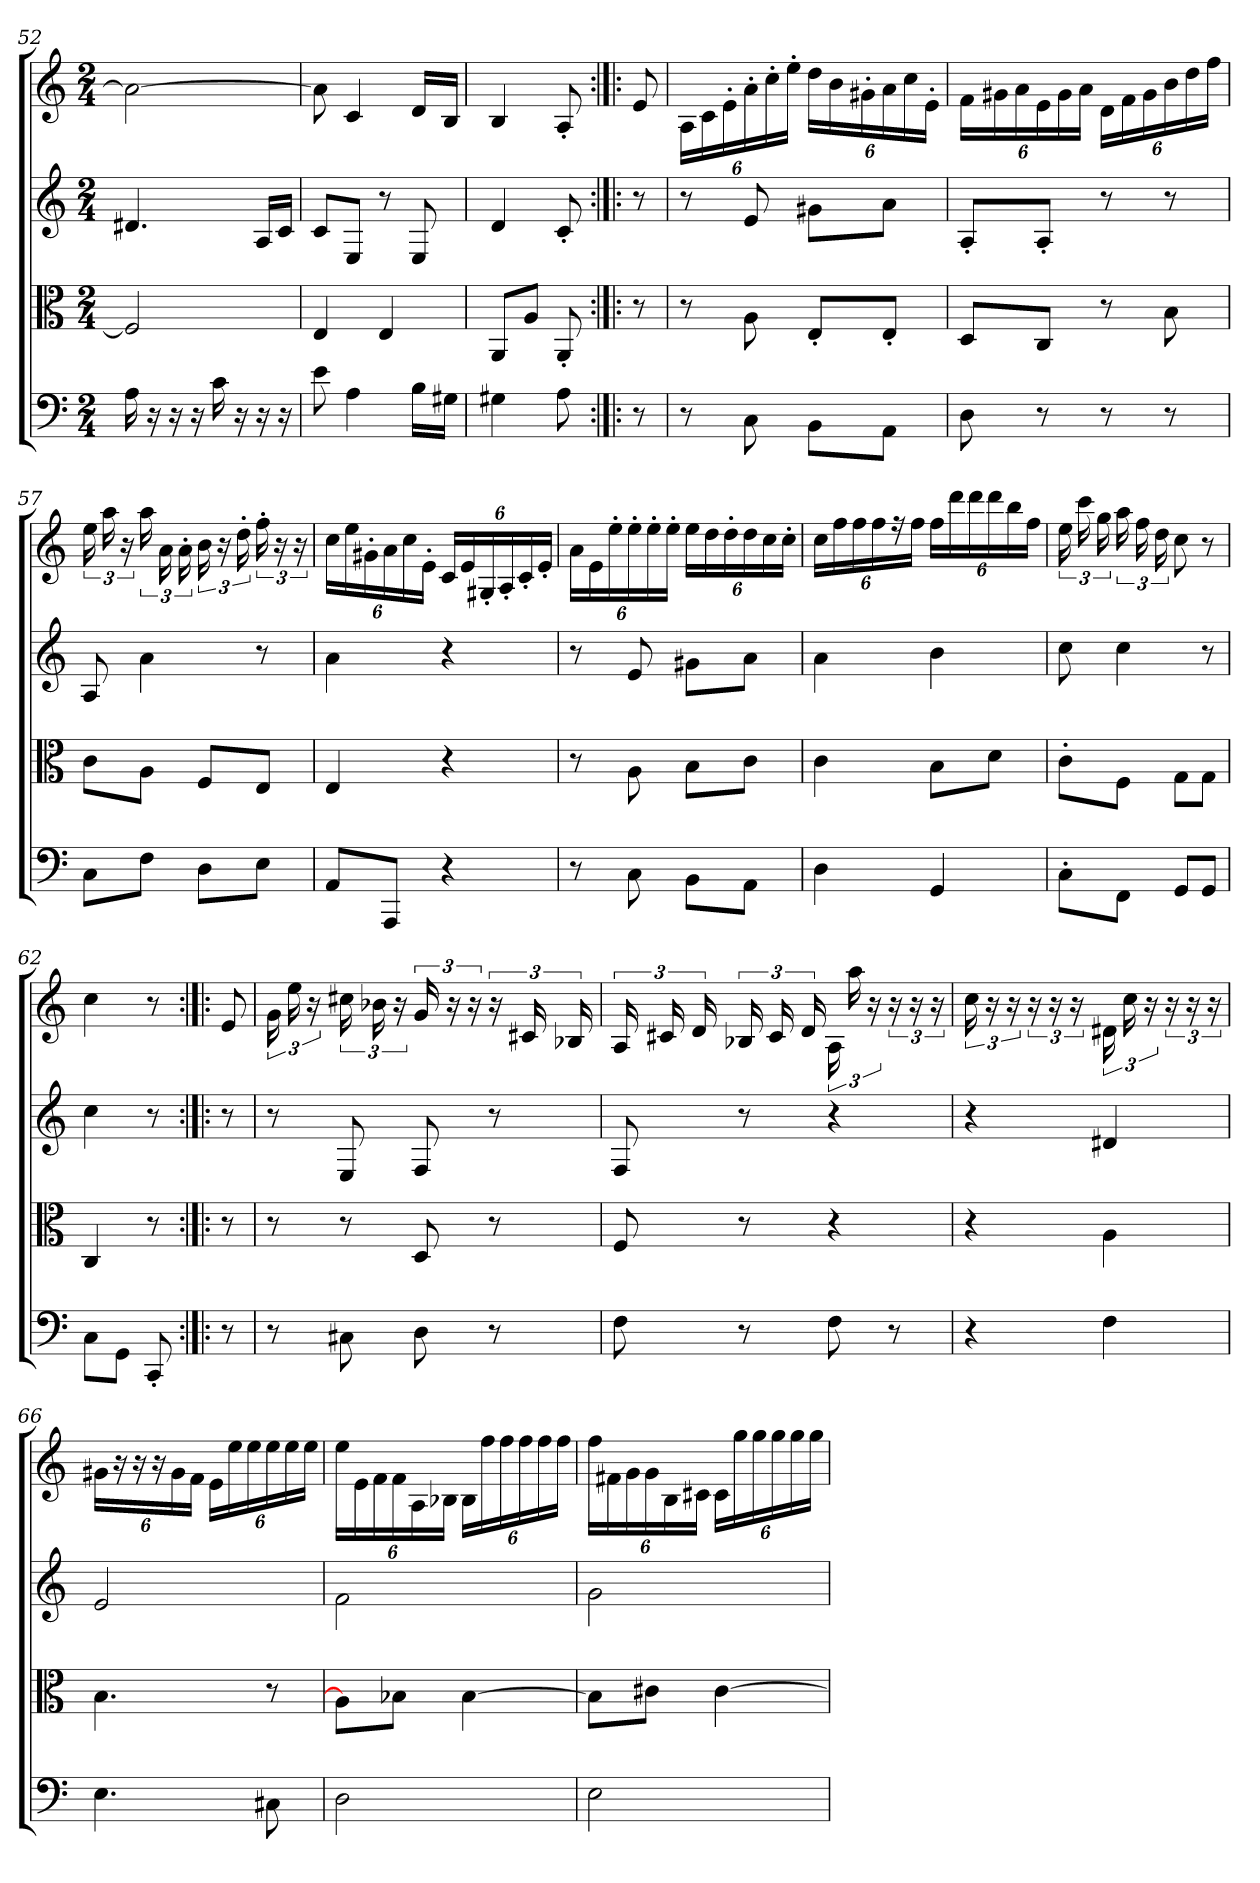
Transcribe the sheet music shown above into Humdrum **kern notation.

**kern	**kern	**kern	**kern
*part4	*part3	*part2	*part1
*staff4	*staff3	*staff2	*staff1
*clefF4	*clefC3	*clefG2	*clefG2
*k[]	*k[]	*k[]	*k[]
*a:	*a:	*a:	*a:
*M2/4	*M2/4	*M2/4	*M2/4
=52	=52	=52	=52
16A\	2F/]	4.d#X/	2a\_
16r	.	.	.
16r	.	.	.
16r	.	.	.
16c\	.	.	.
16r	.	.	.
16r	.	16A/LL	.
16r	.	16c/JJ	.
=53	=53	=53	=53
8e\	4E/	8c/L	8a\]
4A\	.	8E/J	4c/
.	4E/	8r	.
16B\LL	.	8E/	16d/LL
16G#X\JJ	.	.	16B/JJ
=54	=54	=54	=54
4G#X\	8AA/L	4d/	4B/
.	8A/J	.	.
8A\	8AA'/	8c'/	8A'/
=:|!|:	=:|!|:	=:|!|:	=:|!|:
8r	8r	8r	8e/
=55	=55	=55	=55
8r	8r	8r	24A\LL
.	.	.	24c\
.	.	.	24e'\
8C\	8A\	8e/	24a'\
.	.	.	24cc'\
.	.	.	24ee'\JJ
8BB\L	8E'/L	8g#X\L	24dd\LL
.	.	.	24b\
.	.	.	24g#X'\
8AA\J	8E'/J	8a\J	24a\
.	.	.	24cc\
.	.	.	24e'\JJ
=56	=56	=56	=56
8D\	8D/L	8A'/L	24f\LL
.	.	.	24g#X\
.	.	.	24a\
8r	8C/J	8A'/J	24e\
.	.	.	24g#\
.	.	.	24a\JJ
8r	8r	8r	24d\LL
.	.	.	24f\
.	.	.	24g#\
8r	8B\	8r	24b\
.	.	.	24dd\
.	.	.	24ff\JJ
=57	=57	=57	=57
8C\L	8c\L	8A/	24ee\
.	.	.	24aa\
.	.	.	24r
8F\J	8A\J	4a\	24aa\
.	.	.	24a\
.	.	.	24a'\
8D\L	8F/L	.	24b\
.	.	.	24r
.	.	.	24dd'\
8E\J	8E/J	8r	24ff'\
.	.	.	24r
.	.	.	24r
=58	=58	=58	=58
8AA/L	4E/	4a\	24cc\LL
.	.	.	24ee\
.	.	.	24g#X'\
8AAA/J	.	.	24a\
.	.	.	24cc\
.	.	.	24e'\JJ
4r	4r	4r	24c/LL
.	.	.	24e/
.	.	.	24G#X'/
.	.	.	24A'/
.	.	.	24c'/
.	.	.	24e'/JJ
=59	=59	=59	=59
8r	8r	8r	24a\LL
.	.	.	24e\
.	.	.	24ee'\
8C\	8A\	8e/	24ee'\
.	.	.	24ee'\
.	.	.	24ee'\JJ
8BB\L	8B\L	8g#X\L	24ee\LL
.	.	.	24dd\
.	.	.	24dd'\
8AA\J	8c\J	8a\J	24dd\
.	.	.	24cc\
.	.	.	24cc'\JJ
=60	=60	=60	=60
4D\	4c\	4a\	24cc\LL
.	.	.	24ff\
.	.	.	24ff\
.	.	.	24ff\
.	.	.	24r
.	.	.	24ff\JJ
4GG/	8B\L	4b\	24ff\LL
.	.	.	24ddd\
.	.	.	24ddd\
.	8d\J	.	24ddd\
.	.	.	24bb\
.	.	.	24ff\JJ
=61	=61	=61	=61
8C'\L	8c'\L	8cc\	24ee\
.	.	.	24ccc\
.	.	.	24gg\
8FF\J	8F\J	4cc\	24aa\
.	.	.	24ff\
.	.	.	24dd\
8GG/L	8G\L	.	8cc\
8GG/J	8G\J	8r	8r
=62	=62	=62	=62
8C\L	4C/	4cc\	4cc\
8GG\J	.	.	.
8CC'/	8r	8r	8r
=:|!|:	=:|!|:	=:|!|:	=:|!|:
8r	8r	8r	8e/
=63	=63	=63	=63
8r	8r	8r	24g\
.	.	.	24ee\
.	.	.	24r
8C#X\	8r	8E/	24cc#X\
.	.	.	24b-X\
.	.	.	24r
8D\	8D/	8F/	24g/
.	.	.	24r
.	.	.	24r
8r	8r	8r	24r
.	.	.	24c#X/
.	.	.	24B-X/
=64	=64	=64	=64
8F\	8F/	8F/	24A/
.	.	.	24c#X/
.	.	.	24d/
8r	8r	8r	24B-X/
.	.	.	24c#/
.	.	.	24d/
8F\	4r	4r	24A\
.	.	.	24aa\
.	.	.	24r
8r	.	.	24r
.	.	.	24r
.	.	.	24r
=65	=65	=65	=65
4r	4r	4r	24cc\
.	.	.	24r
.	.	.	24r
.	.	.	24r
.	.	.	24r
.	.	.	24r
4F\	4A\	4d#X/	24d#X\
.	.	.	24cc\
.	.	.	24r
.	.	.	24r
.	.	.	24r
.	.	.	24r
=66	=66	=66	=66
4.E\	4.B\	2e/	24g#X\LL
.	.	.	24r
.	.	.	24r
.	.	.	24r
.	.	.	24g#\
.	.	.	24f\JJ
.	.	.	24e\LL
.	.	.	24ee\
.	.	.	24ee\
8C#X\	8r	.	24ee\
.	.	.	24ee\
.	.	.	24ee\JJ
=67	=67	=67	=67
2D\	8A\L]	2f\	24ee\LL
.	.	.	24e\
.	.	.	24f\
.	8B-X\J	.	24f\
.	.	.	24A\
.	.	.	24B-X\JJ
.	[4B-\	.	24B-\LL
.	.	.	24ff\
.	.	.	24ff\
.	.	.	24ff\
.	.	.	24ff\
.	.	.	24ff\JJ
=68	=68	=68	=68
2E\	8B-\L]	2g\	24ff\LL
.	.	.	24f#X\
.	.	.	24g\
.	8c#X\J	.	24g\
.	.	.	24B\
.	.	.	24c#X\JJ
.	[4c#\	.	24c#\LL
.	.	.	24gg\
.	.	.	24gg\
.	.	.	24gg\
.	.	.	24gg\
.	.	.	24gg\JJ
=	=	=	=
*-	*-	*-	*-
